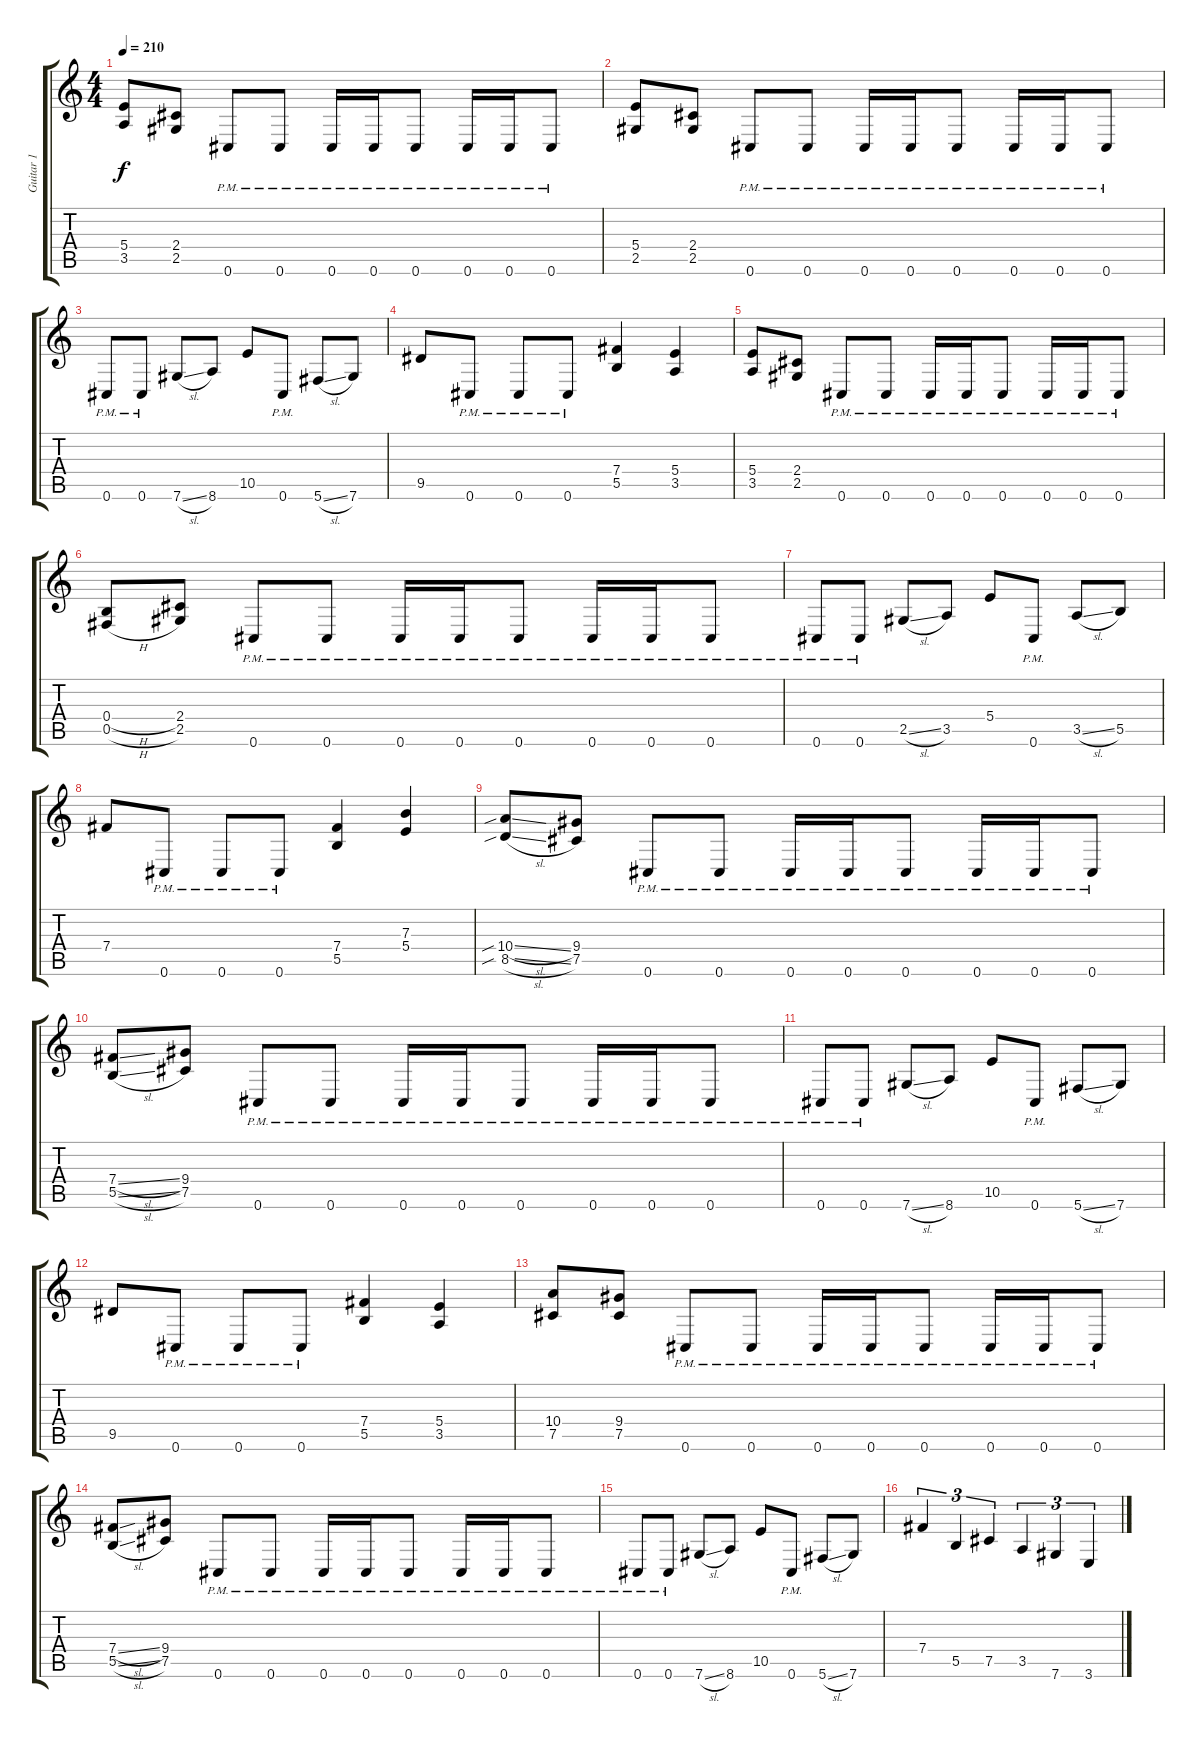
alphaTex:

\track ("Guitar 1" "Guitar 1") {instrument distortionguitar}
\staff {score tabs}
\tuning (Db4 Ab3 E3 B2 Gb2 Db2) {hide}
\ts (4 4)
\tempo 210
\clef g2
\ks c
(5.4 3.5).8{dy f} (2.4 2.5).8 0.6{pm}.8 0.6{pm}.8 0.6{pm}.16 0.6{pm}.16 0.6{pm}.8 0.6{pm}.16 0.6{pm}.16 0.6{pm}.8 |
(5.4 2.5).8 (2.4 2.5).8 0.6{pm}.8 0.6{pm}.8 0.6{pm}.16 0.6{pm}.16 0.6{pm}.8 0.6{pm}.16 0.6{pm}.16 0.6{pm}.8 |
0.6{pm}.8 0.6{pm}.8 7.6{sl}.8 8.6.8 10.5.8 0.6{pm}.8 5.6{sl}.8 7.6.8 |
9.5.8 0.6{pm}.8 0.6{pm}.8 0.6{pm}.8 (7.4 5.5).4 (5.4 3.5).4 |
(5.4 3.5).8 (2.4 2.5).8 0.6{pm}.8 0.6{pm}.8 0.6{pm}.16 0.6{pm}.16 0.6{pm}.8 0.6{pm}.16 0.6{pm}.16 0.6{pm}.8 |
(0.4{h} 0.5{h}).8 (2.4 2.5).8 0.6{pm}.8 0.6{pm}.8 0.6{pm}.16 0.6{pm}.16 0.6{pm}.8 0.6{pm}.16 0.6{pm}.16 0.6{pm}.8 |
0.6{pm}.8 0.6{pm}.8 2.5{sl}.8 3.5.8 5.4.8 0.6{pm}.8 3.5{sl}.8 5.5.8 |
7.4.8 0.6{pm}.8 0.6{pm}.8 0.6{pm}.8 (7.4 5.5).4 (7.3 5.4).4 |
(10.4{sib sl} 8.5{sib sl}).8 (9.4 7.5).8 0.6{pm}.8 0.6{pm}.8 0.6{pm}.16 0.6{pm}.16 0.6{pm}.8 0.6{pm}.16 0.6{pm}.16 0.6{pm}.8 |
(7.4{sl} 5.5{sl}).8 (9.4 7.5).8 0.6{pm}.8 0.6{pm}.8 0.6{pm}.16 0.6{pm}.16 0.6{pm}.8 0.6{pm}.16 0.6{pm}.16 0.6{pm}.8 |
0.6{pm}.8 0.6{pm}.8 7.6{sl}.8 8.6.8 10.5.8 0.6{pm}.8 5.6{sl}.8 7.6.8 |
9.5.8 0.6{pm}.8 0.6{pm}.8 0.6{pm}.8 (7.4 5.5).4 (5.4 3.5).4 |
(10.4 7.5).8 (9.4 7.5).8 0.6{pm}.8 0.6{pm}.8 0.6{pm}.16 0.6{pm}.16 0.6{pm}.8 0.6{pm}.16 0.6{pm}.16 0.6{pm}.8 |
(7.4{sl} 5.5{sl}).8 (9.4 7.5).8 0.6{pm}.8 0.6{pm}.8 0.6{pm}.16 0.6{pm}.16 0.6{pm}.8 0.6{pm}.16 0.6{pm}.16 0.6{pm}.8 |
0.6{pm}.8 0.6{pm}.8 7.6{sl}.8 8.6.8 10.5.8 0.6{pm}.8 5.6{sl}.8 7.6.8 |
7.4.4{tu (3 2)} 5.5.4{tu (3 2)} 7.5.4{tu (3 2)} 3.5.4{tu (3 2)} 7.6.4{tu (3 2)} 3.6.4{tu (3 2)}
